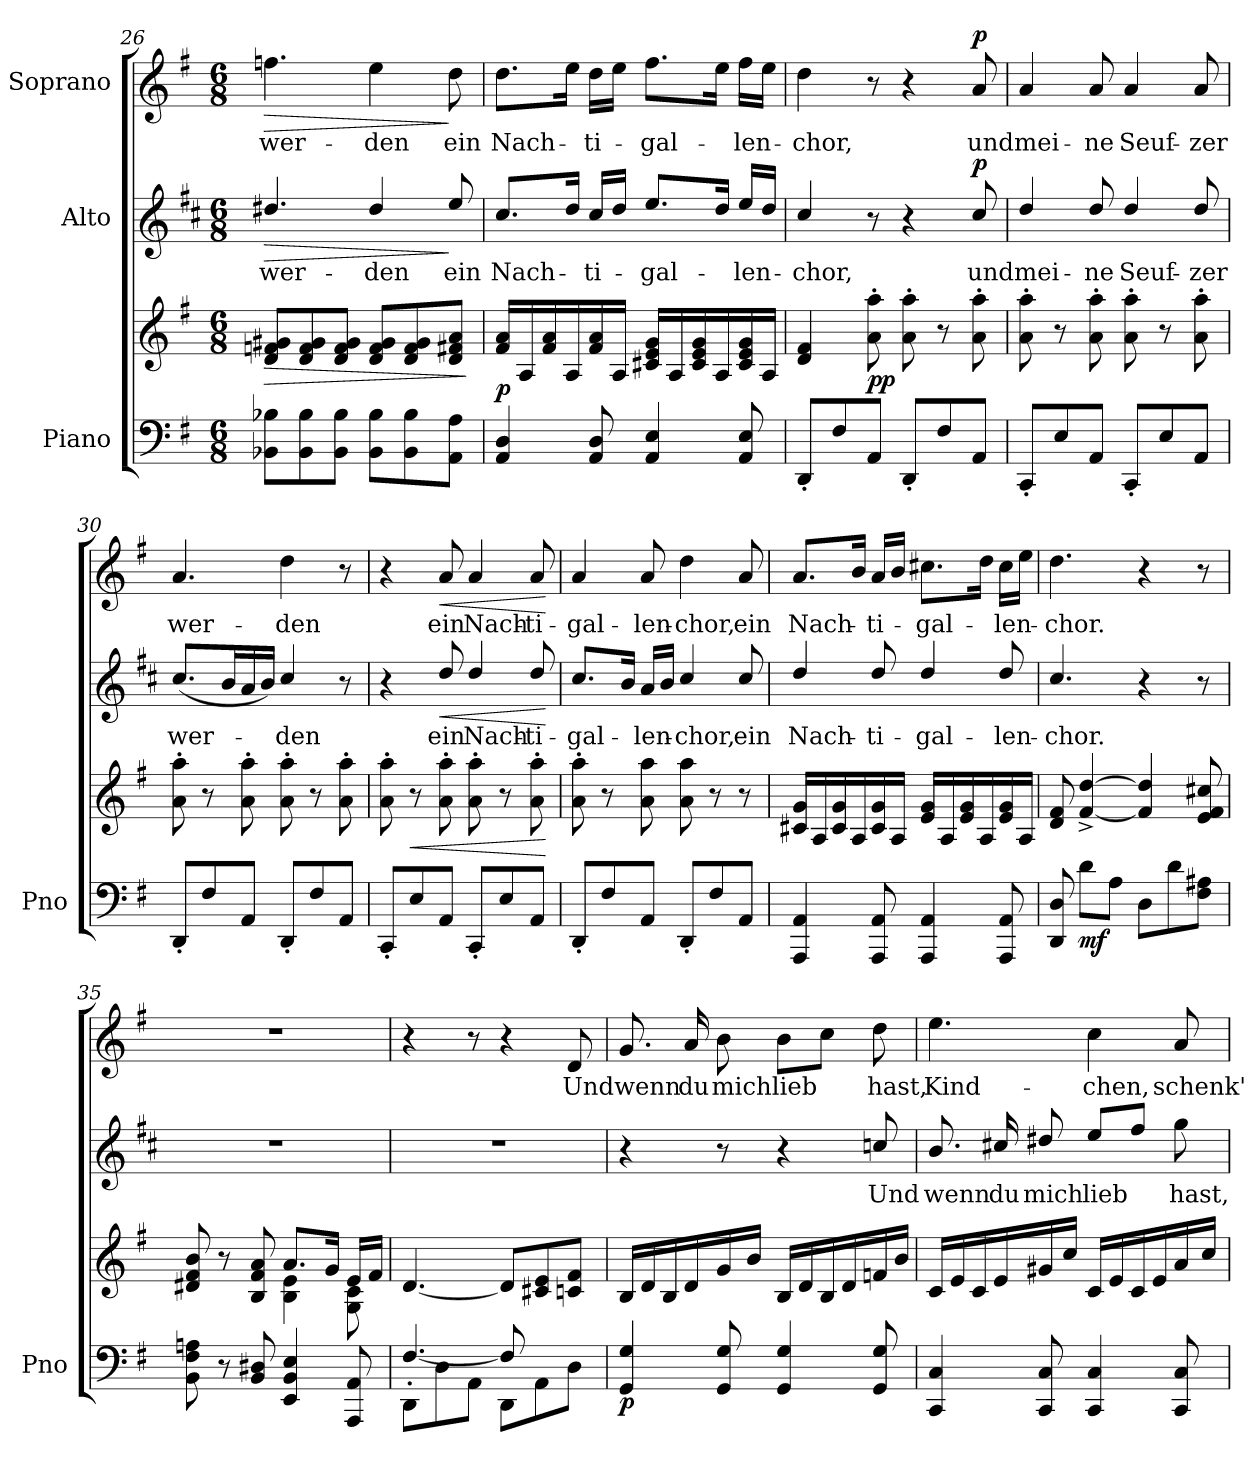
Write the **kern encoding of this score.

**kern	**kern	**dynam	**kern	**text	**dynam	**kern	**text	**dynam
*part3	*part3	*part3	*part2	*part2	*part2	*part1	*part1	*part1
*staff4	*staff3	*staff3/4	*staff2	*staff2	*staff2	*staff1	*staff1	*staff1
*I"Piano	*	*	*I"Alto	*	*	*I"Soprano	*	*
*I'Pno	*	*	*	*	*	*	*	*
*clefF4	*clefG2	*	*clefG2	*	*	*clefG2	*	*
*	*	*	*ITrd4c7	*	*	*	*	*
*k[f#]	*k[f#]	*	*k[f#]	*	*	*k[f#]	*	*
*M6/8	*M6/8	*	*M6/8	*	*	*M6/8	*	*
=26	=26	=26	=26	=26	=26	=26	=26	=26
!	!	!LO:HP:b	!	!	!LO:HP:b	!	!	!LO:HP:b
8BB-X\ 8B-X\L	8d/ 8fn/ 8g#X/L	>	4.g#X/	wer-	>	4.ffn\	wer-	>
8BB-\ 8B-\	8d/ 8f/ 8g#/	.	.	.	.	.	.	.
8BB-\ 8B-\J	8d/ 8f/ 8g#/J	.	.	.	.	.	.	.
8BB-\ 8B-\L	8d/ 8f/ 8g#/L	.	4g#/	-den	.	4ee\	-den	.
8BB-\ 8B-\	8d/ 8f/ 8g#/	.	.	.	.	.	.	.
8AA\ 8A\J	8d/ 8f#X/ 8a/J	.	8a/	ein	]	8dd\	ein	]
.	.	]	.	.	.	.	.	.
=27	=27	=27	=27	=27	=27	=27	=27	=27
!	!	!LO:DY:b	!	!	!	!	!	!
4AA/ 4D/	16f#/ 16a/LL	p	8.f#/L	Nach-	.	8.dd\L	Nach-	.
.	16A/	.	.	.	.	.	.	.
.	16f#/ 16a/	.	.	.	.	.	.	.
.	16A/	.	16g/Jk	.	.	16ee\Jk	.	.
8AA/ 8D/	16f#/ 16a/	.	16f#/LL	-ti-	.	16dd\LL	-ti-	.
.	16A/JJ	.	16g/JJ	.	.	16ee\JJ	.	.
4AA/ 4E/	16c#X/ 16e/ 16g/LL	.	8.a/L	-gal-	.	8.ff#\L	-gal-	.
.	16A/	.	.	.	.	.	.	.
.	16c#/ 16e/ 16g/	.	.	.	.	.	.	.
.	16A/	.	16g/Jk	.	.	16ee\Jk	.	.
8AA/ 8E/	16c#/ 16e/ 16g/	.	16a/LL	-len-	.	16ff#\LL	-len-	.
.	16A/JJ	.	16g/JJ	.	.	16ee\JJ	.	.
=28	=28	=28	=28	=28	=28	=28	=28	=28
8DD'/L	4d/ 4f#/	.	4f#/	chor,	.	4dd\	-chor,	.
8F#/	.	.	.	.	.	.	.	.
!	!	!LO:DY:b	!	!	!	!	!	!
8AA/J	8a\' 8aa\'	pp	8r	.	.	8r	.	.
8DD'/L	8a\' 8aa\'	.	4r	.	.	4r	.	.
8F#/	8r	.	.	.	.	.	.	.
!	!	!	!	!	!LO:DY:a	!	!	!LO:DY:a
8AA/J	8a\' 8aa\'	.	8f#/	und	p	8a/	und	p
=29	=29	=29	=29	=29	=29	=29	=29	=29
8CC'/L	8a\' 8aa\'	.	4g/	mei-	.	4a/	mei-	.
8E/	8r	.	.	.	.	.	.	.
8AA/J	8a\' 8aa\'	.	8g/	-ne	.	8a/	-ne	.
8CC'/L	8a\' 8aa\'	.	4g/	Seuf-	.	4a/	Seuf-	.
8E/	8r	.	.	.	.	.	.	.
8AA/J	8a\' 8aa\'	.	8g/	-zer	.	8a/	-zer	.
=30	=30	=30	=30	=30	=30	=30	=30	=30
8DD'/L	8a\' 8aa\'	.	(8.f#/L	wer-	.	4.a/	wer-	.
8F#/	8r	.	.	.	.	.	.	.
.	.	.	16e/L	.	.	.	.	.
8AA/J	8a\' 8aa\'	.	16d/	.	.	.	.	.
.	.	.	16e/JJ)	.	.	.	.	.
8DD'/L	8a\' 8aa\'	.	4f#/	-den	.	4dd\	-den	.
8F#/	8r	.	.	.	.	.	.	.
8AA/J	8a\' 8aa\'	.	8r	.	.	8r	.	.
=31	=31	=31	=31	=31	=31	=31	=31	=31
8CC'/L	8a\' 8aa\'	.	4r	.	.	4r	.	.
!	!	!LO:HP:b	!	!	!	!	!	!
8E/	8r	<	.	.	.	.	.	.
!	!	!	!	!	!LO:HP:b	!	!	!LO:HP:b
8AA/J	8a\' 8aa\'	.	8g/	ein	<	8a/	ein	<
8CC'/L	8a\' 8aa\'	.	4g/	Nach-	.	4a/	Nach-	.
8E/	8r	.	.	.	.	.	.	.
8AA/J	8a\' 8aa\'	.	8g/	-ti-	.	8a/	-ti-	.
.	.	[	.	.	[	.	.	[
=32	=32	=32	=32	=32	=32	=32	=32	=32
8DD'/L	8a\' 8aa\'	.	8.f#/L	-gal-	.	4a/	-gal-	.
8F#/	8r	.	.	.	.	.	.	.
.	.	.	16e/Jk	.	.	.	.	.
8AA/J	8a\ 8aa\	.	16d/LL	-len-	.	8a/	-len-	.
.	.	.	16e/JJ	.	.	.	.	.
8DD'/L	8a\ 8aa\	.	4f#/	-chor,	.	4dd\	-chor,	.
8F#/	8r	.	.	.	.	.	.	.
8AA/J	8r	.	8f#/	ein	.	8a/	ein	.
=33	=33	=33	=33	=33	=33	=33	=33	=33
4AAA/ 4AA/	16c#X/ 16g/LL	.	4g/	Nach-	.	8.a/L	Nach-	.
.	16A/	.	.	.	.	.	.	.
.	16c#/ 16g/	.	.	.	.	.	.	.
.	16A/	.	.	.	.	16b/Jk	.	.
8AAA/ 8AA/	16c#/ 16g/	.	8g/	-ti-	.	16a/LL	-ti-	.
.	16A/JJ	.	.	.	.	16b/JJ	.	.
4AAA/ 4AA/	16e/ 16g/LL	.	4g/	-gal-	.	8.cc#X\L	-gal-	.
.	16A/	.	.	.	.	.	.	.
.	16e/ 16g/	.	.	.	.	.	.	.
.	16A/	.	.	.	.	16dd\Jk	.	.
8AAA/ 8AA/	16e/ 16g/	.	8g/	-len-	.	16cc#\LL	-len-	.
.	16A/JJ	.	.	.	.	16ee\JJ	.	.
=34	=34	=34	=34	=34	=34	=34	=34	=34
8DD/ 8D/	8d/ 8f#/	.	4.f#/	-chor.	.	4.dd\	-chor.	.
!	!	!LO:DY:b=2	!	!	!	!	!	!
8d\L	[4f#/^> [4dd/^>	mf	.	.	.	.	.	.
8A\J	.	.	.	.	.	.	.	.
8D\L	4f#/] 4dd/]	.	4r	.	.	4r	.	.
8d\	.	.	.	.	.	.	.	.
8F#\ 8A#X\J	8e/ 8f#/ 8cc#X/	.	8r	.	.	8r	.	.
=35	=35	=35	=35	=35	=35	=35	=35	=35
*	*^	*	*	*	*	*	*	*
8BB\ 8F#\ 8An\	8d#X/ 8f#/ 8b/	4.ryy	.	2.r	.	.	2.r	.	.
8r	8r	.	.	.	.	.	.	.	.
8BB/ 8D#X/	8B/ 8f#/ 8a/	.	.	.	.	.	.	.	.
4EE/ 4BB/ 4E/	8.a/L	4B\ 4e\	.	.	.	.	.	.	.
.	16g/Jk	.	.	.	.	.	.	.	.
8AAA/ 8AA/	16e/LL	8G\ 8c\	.	.	.	.	.	.	.
.	16f#/JJ	.	.	.	.	.	.	.	.
*	*v	*v	*	*	*	*	*	*	*
=36	=36	=36	=36	=36	=36	=36	=36	=36
*^	*	*	*	*	*	*	*	*
8DD'\L	[4.F#/	[4.d/	.	2.r	.	.	4r	.	.
8D\	.	.	.	.	.	.	.	.	.
8AA\J	.	.	.	.	.	.	8r	.	.
8DD\L	8F#/]	8d/L]	.	.	.	.	4r	.	.
8AA\	4ryy	8c#X/ 8e/	.	.	.	.	.	.	.
8D\J	.	8cn/ 8f#/J	.	.	.	.	8d/	Und	.
*v	*v	*	*	*	*	*	*	*	*
=37	=37	=37	=37	=37	=37	=37	=37	=37
!	!	!LO:DY:b=2	!	!	!	!	!	!
4GG/ 4G/	16B/LL	p	4r	.	.	8.g/	wenn	.
.	16d/	.	.	.	.	.	.	.
.	16B/	.	.	.	.	.	.	.
.	16d/	.	.	.	.	16a/	du	.
8GG/ 8G/	16g/	.	8r	.	.	8b\	mich	.
.	16b/JJ	.	.	.	.	.	.	.
4GG/ 4G/	16B/LL	.	4r	.	.	8b\L	lieb	.
.	16d/	.	.	.	.	.	.	.
.	16B/	.	.	.	.	8cc\J	.	.
.	16d/	.	.	.	.	.	.	.
8GG/ 8G/	16fn/	.	8fn/	Und	.	8dd\	hast,	.
.	16b/JJ	.	.	.	.	.	.	.
=38	=38	=38	=38	=38	=38	=38	=38	=38
4CC/ 4C/	16c/LL	.	8.e/	wenn	.	4.ee\	Kind-	.
.	16e/	.	.	.	.	.	.	.
.	16c/	.	.	.	.	.	.	.
.	16e/	.	16f#X/	du	.	.	.	.
8CC/ 8C/	16g#X/	.	8g#X/	mich	.	.	.	.
.	16cc/JJ	.	.	.	.	.	.	.
4CC/ 4C/	16c/LL	.	8a/L	lieb	.	4cc\	-chen,	.
.	16e/	.	.	.	.	.	.	.
.	16c/	.	8b/J	.	.	.	.	.
.	16e/	.	.	.	.	.	.	.
8CC/ 8C/	16a/	.	8cc\	hast,	.	8a/	schenk'	.
.	16cc/JJ	.	.	.	.	.	.	.
=	=	=	=	=	=	=	=	=
*-	*-	*-	*-	*-	*-	*-	*-	*-
